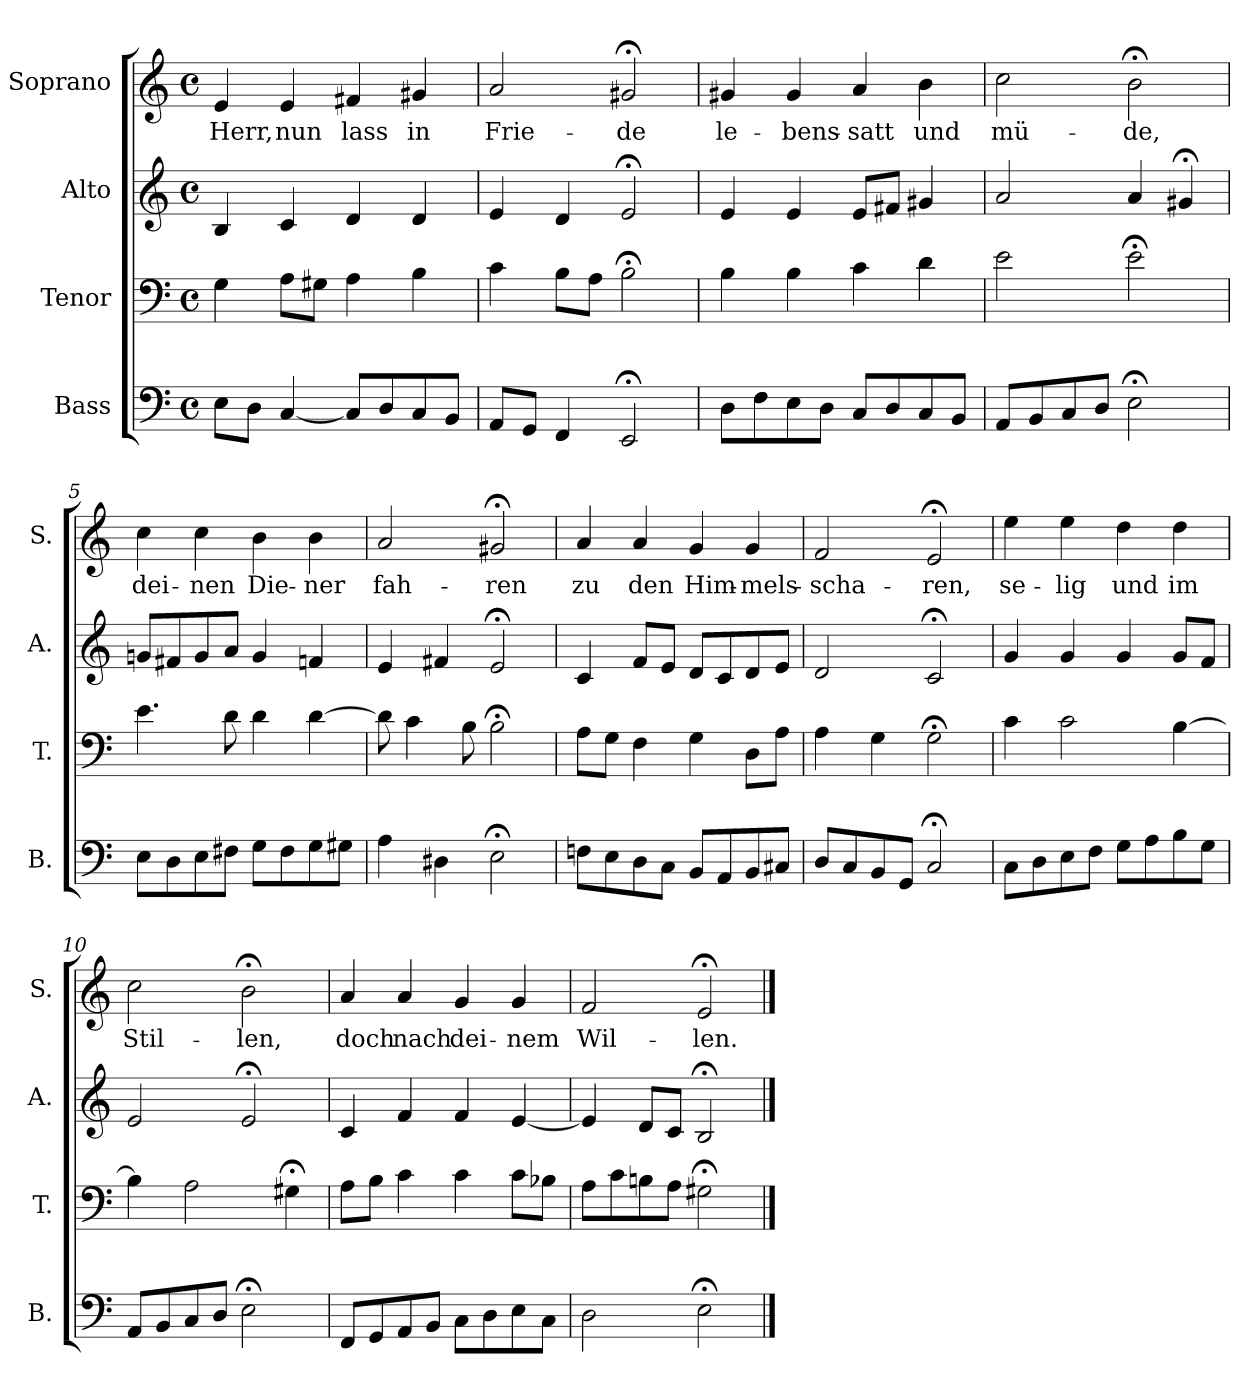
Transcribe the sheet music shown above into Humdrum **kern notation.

**kern	**kern	**kern	**kern	**text
*part4	*part3	*part2	*part1	*part1
*staff4	*staff3	*staff2	*staff1	*staff1
*I"Bass	*I"Tenor	*I"Alto	*I"Soprano	*
*I'B.	*I'T.	*I'A.	*I'S.	*
*clefF4	*clefF4	*clefG2	*clefG2	*
*k[]	*k[]	*k[]	*k[]	*
*M4/4	*M4/4	*M4/4	*M4/4	*
*met(c)	*met(c)	*met(c)	*met(c)	*
=1	=1	=1	=1	=1
!	!	!	!	!LO:LY:b
8E\L	4G\	4B/	4e/	Herr,
8D\J	.	.	.	.
!	!	!	!	!LO:LY:b
[4C/	8A\L	4c/	4e/	nun
.	8G#X\J	.	.	.
!	!	!	!	!LO:LY:b
8C/L]	4A\	4d/	4f#X/	lass
8D/	.	.	.	.
!	!	!	!	!LO:LY:b
8C/	4B\	4d/	4g#X/	in
8BB/J	.	.	.	.
=2	=2	=2	=2	=2
!	!	!	!	!LO:LY:b
8AA/L	4c\	4e/	2a/	Frie-
8GG/J	.	.	.	.
4FF/	8B\L	4d/	.	.
.	8A\J	.	.	.
!	!	!	!	!LO:LY:b
2EE;</	2B;<\	2e;</	2g#X;</	-de
=3	=3	=3	=3	=3
!	!	!	!	!LO:LY:b
8D\L	4B\	4e/	4g#X/	le-
8F\	.	.	.	.
!	!	!	!	!LO:LY:b
8E\	4B\	4e/	4g#/	-bens-
8D\J	.	.	.	.
!	!	!	!	!LO:LY:b
8C/L	4c\	8e/L	4a/	-satt
8D/	.	8f#X/J	.	.
!	!	!	!	!LO:LY:b
8C/	4d\	4g#X/	4b\	und
8BB/J	.	.	.	.
=4	=4	=4	=4	=4
!	!	!	!	!LO:LY:b
8AA/L	2e\	2a/	2cc\	mü-
8BB/	.	.	.	.
8C/	.	.	.	.
8D/J	.	.	.	.
!	!	!	!	!LO:LY:b
2E;<\	2e;<\	4a/	2b;<\	-de,
.	.	4g#X;</	.	.
!!LO:LB:g=z
=5	=5	=5	=5	=5
!	!	!	!	!LO:LY:b
8E\L	4.e\	8gn/L	4cc\	dei-
8D\	.	8f#X/	.	.
!	!	!	!	!LO:LY:b
8E\	.	8g/	4cc\	-nen
8F#X\J	8d\	8a/J	.	.
!	!	!	!	!LO:LY:b
8G\L	4d\	4g/	4b\	Die-
8F#\	.	.	.	.
!	!	!	!	!LO:LY:b
8G\	[4d\	4fn/	4b\	-ner
8G#X\J	.	.	.	.
=6	=6	=6	=6	=6
!	!	!	!	!LO:LY:b
4A\	8d\]	4e/	2a/	fah-
.	4c\	.	.	.
4D#X\	.	4f#X/	.	.
.	8B\	.	.	.
!	!	!	!	!LO:LY:b
2E;<\	2B;<\	2e;</	2g#X;</	-ren
=7	=7	=7	=7	=7
!	!	!	!	!LO:LY:b
8Fn\L	8A\L	4c/	4a/	zu
8E\	8G\J	.	.	.
!	!	!	!	!LO:LY:b
8D\	4F\	8f/L	4a/	den
8C\J	.	8e/J	.	.
!	!	!	!	!LO:LY:b
8BB/L	4G\	8d/L	4g/	Him-
8AA/	.	8c/	.	.
!	!	!	!	!LO:LY:b
8BB/	8D\L	8d/	4g/	-mels-
8C#X/J	8A\J	8e/J	.	.
=8	=8	=8	=8	=8
!	!	!	!	!LO:LY:b
8D/L	4A\	2d/	2f/	-scha-
8C/	.	.	.	.
8BB/	4G\	.	.	.
8GG/J	.	.	.	.
!	!	!	!	!LO:LY:b
2C;</	2G;<\	2c;</	2e;</	-ren,
!!LO:PB:g=z
=9	=9	=9	=9	=9
!	!	!	!	!LO:LY:b
8C\L	4c\	4g/	4ee\	se-
8D\	.	.	.	.
!	!	!	!	!LO:LY:b
8E\	2c\	4g/	4ee\	-lig
8F\J	.	.	.	.
!	!	!	!	!LO:LY:b
8G\L	.	4g/	4dd\	und
8A\	.	.	.	.
!	!	!	!	!LO:LY:b
8B\	[4B\	8g/L	4dd\	im
8G\J	.	8f/J	.	.
=10	=10	=10	=10	=10
!	!	!	!	!LO:LY:b
8AA/L	4B\]	2e/	2cc\	Stil-
8BB/	.	.	.	.
8C/	2A\	.	.	.
8D/J	.	.	.	.
!	!	!	!	!LO:LY:b
2E;<\	.	2e;</	2b;<\	-len,
.	4G#X;<\	.	.	.
=11	=11	=11	=11	=11
!	!	!	!	!LO:LY:b
8FF/L	8A\L	4c/	4a/	doch
8GG/	8B\J	.	.	.
!	!	!	!	!LO:LY:b
8AA/	4c\	4f/	4a/	nach
8BB/J	.	.	.	.
!	!	!	!	!LO:LY:b
8C\L	4c\	4f/	4g/	dei-
8D\	.	.	.	.
!	!	!	!	!LO:LY:b
8E\	8c\L	[4e/	4g/	-nem
8C\J	8B-X\J	.	.	.
=12	=12	=12	=12	=12
!	!	!	!	!LO:LY:b
2D\	8A\L	4e/]	2f/	Wil-
.	8c\	.	.	.
.	8Bn\	8d/L	.	.
.	8A\J	8c/J	.	.
!	!	!	!	!LO:LY:b
2E;<\	2G#X;<\	2B;</	2e;</	-len.
==	==	==	==	==
*-	*-	*-	*-	*-
